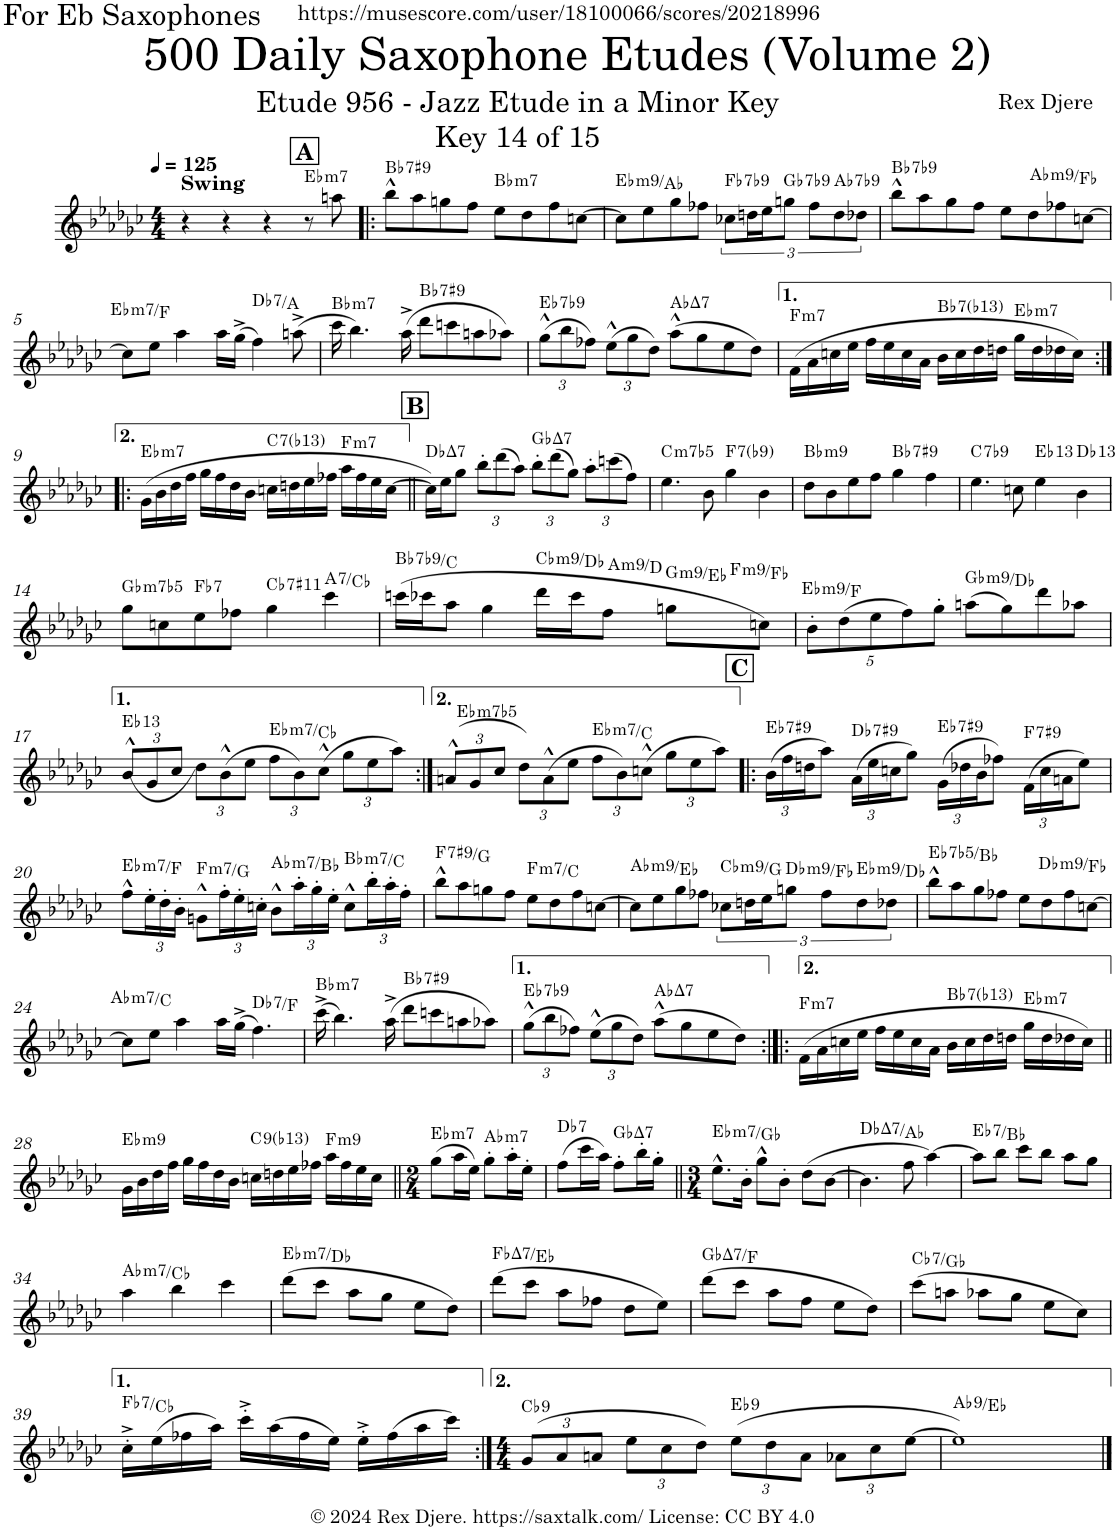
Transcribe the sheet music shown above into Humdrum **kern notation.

**kern	**harte
*part1	*part1
*staff1	*
*I"Alto Saxophone	*
*I'A. Sax.	*
*clefG2	*
*Trd5c9	*
*k[b-e-a-d-g-c-]	*
*M4/4	*
*MM125	*
!!LO:REH:place=s1:a:B:cj:fs=14:t=A:qo=3
=1	=1
!LO:TX:a:B:t=Swing	!
4r	.
4r	.
4r	.
!	!LO:H:kt=m7
8r	Eb:min7
8aan\	.
=2!|:	=2!|:
!	!LO:H:kt=7
8bb-^^\L	Bb:7(#9)
8aa-\	.
8ggn\	.
8ff\J	.
!	!LO:H:kt=m7
8ee-\L	Bb:min7
8dd-\	.
8ff\	.
[8ccn\J	.
=3	=3
!	!LO:H:kt=m9
8cc\L]	Eb:min9/4
8ee-\	.
8gg-\	.
8ff-X\J	.
!	!LO:H:kt=7
12cc-X\L	Fb:7(b9)
24ddn\L	.
24ee-\J	.
!	!LO:H:kt=7
12ggn\J	Gb:7(b9)
12ff-\L	.
!	!LO:H:kt=7
12dd\	Ab:7(b9)
12dd-X\J	.
=4	=4
!	!LO:H:kt=7
8bb-^^\L	Bb:7(b9)
8aa-\	.
8gg-\	.
8ff\J	.
8ee-\L	.
8dd-\	.
!	!LO:H:kt=m9
8ff-X\	Ab:min9/b6
[8ccn\J	.
!!LO:LB:g=z
=5	=5
!	!LO:H:kt=m7
8cc\L]	Eb:min7/2
8ee-\J	.
4aa-\	.
16aa-\LL	.
(16gg-^\JJ	.
!	!LO:H:kt=7
4ff\)	Db:7/#5
(8aan^\	.
=6	=6
!	!LO:H:kt=m7
16ccc-\	Bb:min7
4.bb-\)	.
(16aa-^\	.
!	!LO:H:kt=7
8ddd-\L	Bb:7(#9)
8cccn\	.
8aan\	.
8aa-X\J)	.
=7	=7
*Xbrackettup	*
!	!LO:H:kt=7
(12gg-^^\L	Eb:7(b9)
12bb-\	.
12ff-X\J)	.
(12ee-^^\L	.
12gg-\	.
12dd-\J)	.
!	!LO:H:kt=7
(8aa-^^\L	Ab:maj7
8gg-\	.
8ee-\	.
8dd-\J)	.
=8	=8
!	!LO:H:kt=m7
(16f\LL	F:min7
16a-\	.
16ccn\	.
16ee-\JJ	.
16ff\LL	.
16ee-\	.
16cc\	.
16a-\JJ	.
!	!LO:H:kt=7
16b-\LL	Bb:7(b13)
16cc\	.
16dd-\	.
16ddn\JJ	.
!	!LO:H:kt=m7
16gg-\LL	Eb:min7
16dd\	.
16dd-X\	.
16cc\JJ)	.
!!LO:LB:g=z
=9:|!|:	=9:|!|:
!	!LO:H:kt=m7
(16g-\LL	Eb:min7
16b-\	.
16dd-\	.
16ff\JJ	.
16gg-\LL	.
16ff\	.
16dd-\	.
16b-\JJ	.
!	!LO:H:kt=7
16ccn\LL	C:7(b13)
16ddn\	.
16ee-\	.
16ff-X\JJ	.
!	!LO:H:kt=m7
16aa-\LL	F:min7
16ff-\	.
16ee-\	.
[16cc\JJ	.
!!LO:REH:place=s1:a:B:cj:fs=14:t=B
=10||	=10||
!	!LO:H:kt=7
16cc\LL])	Db:maj7
16ee-\J	.
8gg-\J	.
12bb-'\L	.
(12ddd-\	.
12aa-\J)	.
!	!LO:H:kt=7
12bb-'\L	Gb:maj7
(12ddd-\	.
12gg-\J)	.
12aa-'\L	.
(12cccn\	.
12ff\J)	.
=11	=11
!	!LO:H:kt=m7b5
4.ee-\	C:hdim7
8b-\	.
!	!LO:H:kt=7
4gg-\	F:7(b9)
4b-\	.
=12	=12
!	!LO:H:kt=m9
8dd-\L	Bb:min9
8b-\	.
8ee-\	.
8ff\J	.
!	!LO:H:kt=7
4gg-\	Bb:7(#9)
4ff\	.
=13	=13
!	!LO:H:kt=7
4.ee-\	C:7(b9)
8ccn\	.
!	!LO:H:kt=13
4ee-\	Eb:9(11,13)
!	!LO:H:kt=13
4b-\	Db:9(11,13)
!!LO:LB:g=z
=14	=14
!	!LO:H:kt=m7b5
8gg-\L	Gb:hdim7
8ccn\	.
!	!LO:H:kt=7
8ee-\	Fb:7
8ff-X\J	.
!	!LO:H:kt=7
4gg-\	Cb:7(#11)
!	!LO:H:kt=7
4ccc-\	A:7/bb3
=15	=15
!	!LO:H:kt=7
(16cccn\LL	Bb:7(b9)/2
16ccc-X\J	.
8aa-\J	.
4gg-\	.
!	!LO:H:kt=m9
16ddd-\LL	Cb:min9/2
16ccc-\J	.
!	!LO:H:kt=m9
8ff\J	A:min9/4
!	!LO:H:kt=m9
8ggn\L	G:min9/b6
!	!LO:H:kt=m9
8ccn\J)	F:min9/bb8
=16	=16
!	!LO:H:kt=m9
10b-'\L	Eb:min9/2
(10dd-\	.
10ee-\	.
10ff\)	.
10gg-'\J	.
!	!LO:H:kt=m9
(8aan\L	Gb:min9/5
8gg-\)	.
8ddd-\	.
8aa-X\J	.
!!LO:LB:g=z
=17	=17
!	!LO:H:kt=13
(<12b-^^/L	Eb:9(11,13)
12g-/	.
12cc-/J	.
12dd-\L)	.
(12b-^^\	.
12ee-\J	.
!	!LO:H:kt=m7
12ff\L	Eb:min7/b6
12b-\)	.
(12cc-^^\J	.
12gg-\L	.
12ee-\	.
12aa-\J)	.
=18:|!	=18:|!
!	!LO:H:kt=m7b5
(>12an^^/L	Eb:hdim7
12g-/	.
12cc-/J	.
12dd-\L)	.
(12a^^\	.
12ee-\J	.
!	!LO:H:kt=m7
12ff\L	Eb:min7/6
12b-\)	.
(12ccn^^\J	.
12gg-\L	.
12ee-\	.
12aa-\J)	.
!!LO:REH:place=s1:a:B:cj:fs=14:t=C
=19!|:	=19!|:
!	!LO:H:kt=7
(24b-\LL	Eb:7(#9)
24ff\	.
24ddn\J	.
8aa-\J)	.
!	!LO:H:kt=7
(24a-\LL	Db:7(#9)
24ee-\	.
24ccn\J	.
8gg-\J)	.
!	!LO:H:kt=7
(24g-\LL	Eb:7(#9)
24dd-X\	.
24b-\J	.
8ff-X\J)	.
!	!LO:H:kt=7
(24f\LL	F:7(#9)
24cc\	.
24an\J	.
8ee-\J)	.
!!LO:LB:g=z
=20	=20
!	!LO:H:kt=m7
8ff^^\L	Eb:min7/2
24ee-'\L	.
24dd-'\	.
24b-'\JJ	.
!	!LO:H:kt=m7
8gn^^\L	F:min7/2
24ff'\L	.
24ee-'\	.
24ccn'\JJ	.
!	!LO:H:kt=m7
8b-^^\L	Ab:min7/2
24aa-'\L	.
24gg-'\	.
24ee-'\JJ	.
!	!LO:H:kt=m7
8cc^^\L	Bb:min7/2
24bb-'\L	.
24aa-'\	.
24ff'\JJ	.
=21	=21
!	!LO:H:kt=7
8bb-^^\L	F:7(#9)/2
8aa-\	.
8ggn\	.
8ff\J	.
!	!LO:H:kt=m7
8ee-\L	F:min7/5
8dd-\	.
8ff\	.
[8ccn\J	.
=22	=22
!	!LO:H:kt=m9
8cc\L]	Ab:min9/5
8ee-\	.
8gg-\	.
8ff-X\J	.
*brackettup	*
!	!LO:H:kt=m9
12cc-X\L	Cb:min9/#5
24ddn\L	.
24ee-\J	.
!	!LO:H:kt=m9
12ggn\J	Db:min9/b3
12ff-\L	.
!	!LO:H:kt=m9
12dd\	Eb:min9/b7
12dd-X\J	.
=23	=23
!	!LO:H:kt=7
8bb-^^\L	Eb:(3,b5,b7)/5
8aa-\	.
8gg-\	.
8ff-X\J	.
8ee-\L	.
8dd-\	.
!	!LO:H:kt=m9
8ff-\	Db:min9/b3
[8ccn\J	.
!!LO:LB:g=z
=24	=24
!	!LO:H:kt=m7
8cc\L]	Ab:min7/3
8ee-\J	.
4aa-\	.
16aa-\LL	.
(16gg-^\JJ	.
!	!LO:H:kt=7
4.ff\)	Db:7/3
=25	=25
!	!LO:H:kt=m7
(16ccc-^\	Bb:min7
4.bb-\)	.
(16aa-^\	.
!	!LO:H:kt=7
8ddd-\L	Bb:7(#9)
8cccn\	.
8aan\	.
8aa-X\J)	.
=26	=26
*Xbrackettup	*
!	!LO:H:kt=7
(12gg-^^\L	Eb:7(b9)
12bb-\	.
12ff-X\J)	.
(12ee-^^\L	.
12gg-\	.
12dd-\J)	.
!	!LO:H:kt=7
(8aa-^^\L	Ab:maj7
8gg-\	.
8ee-\	.
8dd-\J)	.
=27:|!|:	=27:|!|:
!	!LO:H:kt=m7
(16f\LL	F:min7
16a-\	.
16ccn\	.
16ee-\JJ	.
16ff\LL	.
16ee-\	.
16cc\	.
16a-\JJ	.
!	!LO:H:kt=7
16b-\LL	Bb:7(b13)
16cc\	.
16dd-\	.
16ddn\JJ	.
!	!LO:H:kt=m7
16gg-\LL	Eb:min7
16dd\	.
16dd-X\	.
16cc\JJ)	.
!!LO:LB:g=z
=28||	=28||
!	!LO:H:kt=m9
16g-\LL	Eb:min9
16b-\	.
16dd-\	.
16ff\JJ	.
16gg-\LL	.
16ff\	.
16dd-\	.
16b-\JJ	.
!	!LO:H:kt=9
16ccn\LL	C:9(b13)
16ddn\	.
16ee-\	.
16ff-X\JJ	.
!	!LO:H:kt=m9
16aa-\LL	F:min9
16ff-\	.
16ee-\	.
16cc\JJ	.
=29||	=29||
*M2/4	*
!	!LO:H:kt=m7
(8gg-\L	Eb:min7
16aa-\L	.
16ee-\JJ)	.
!	!LO:H:kt=m7
8gg-'\L	Ab:min7
16aa-'\L	.
16ee-'\JJ	.
=30	=30
!	!LO:H:kt=7
(8ff\L	Db:7
16ccc-\L	.
16aa-\JJ)	.
!	!LO:H:kt=7
8ff'\L	Gb:maj7
16bb-'\L	.
16gg-'\JJ	.
=31||	=31||
*M3/4	*
!	!LO:H:kt=m7
8.ee-^^\L	Eb:min7/b3
16b-'\Jk	.
8gg-^^\L	.
8b-'\J	.
(8dd-\L	.
[8b-\J	.
=32	=32
!	!LO:H:kt=7
4.b-\]	Db:maj7/5
8ff\	.
[4aa-\)	.
=33	=33
!	!LO:H:kt=7
8aa-\L]	Eb:7/5
8bb-\J	.
8ccc-\L	.
8bb-\J	.
8aa-\L	.
8gg-\J	.
!!LO:LB:g=z
=34	=34
!	!LO:H:kt=m7
4aa-\	Ab:min7/b3
4bb-\	.
4ccc-\	.
=35	=35
!	!LO:H:kt=m7
(8ddd-\L	Eb:min7/b7
8ccc-\J	.
8aa-\L	.
8gg-\J	.
8ee-\L	.
8dd-\J)	.
=36	=36
!	!LO:H:kt=7
(8ddd-\L	Fb:maj7/7
8ccc-\J	.
8aa-\L	.
8ff-X\J	.
8dd-\L	.
8ee-\J)	.
=37	=37
!	!LO:H:kt=7
(8ddd-\L	Gb:maj7/7
8ccc-\J	.
8aa-\L	.
8ff\J	.
8ee-\L	.
8dd-\J)	.
=38	=38
!	!LO:H:kt=7
(8ccc-\L	Cb:7/5
8aan\J	.
8aa-X\L	.
8gg-\J	.
8ee-\L	.
8cc-\J)	.
!!LO:LB:g=z
=39	=39
!	!LO:H:kt=7
16cc-'^\LL	Fb:7/5
(16ee-\	.
16ff-X\	.
16aa-\JJ)	.
16ccc-'^\LL	.
(16aa-\	.
16ff-\	.
16ee-\JJ)	.
16ee-'^\LL	.
(16ff-\	.
16aa-\	.
16ccc-\JJ)	.
=40:|!	=40:|!
*M4/4	*
!	!LO:H:kt=9
(12g-/L	Cb:9
12a-/	.
12an/J	.
12ee-\L	.
12cc-\	.
12dd-\J)	.
!	!LO:H:kt=9
(12ee-\L	Eb:9
12dd-\	.
12a\J	.
12a-X\L	.
12cc-\	.
[12ee-\J	.
=41	=41
!	!LO:H:kt=9
1ee-])	Ab:9/5
==	==
*-	*-
